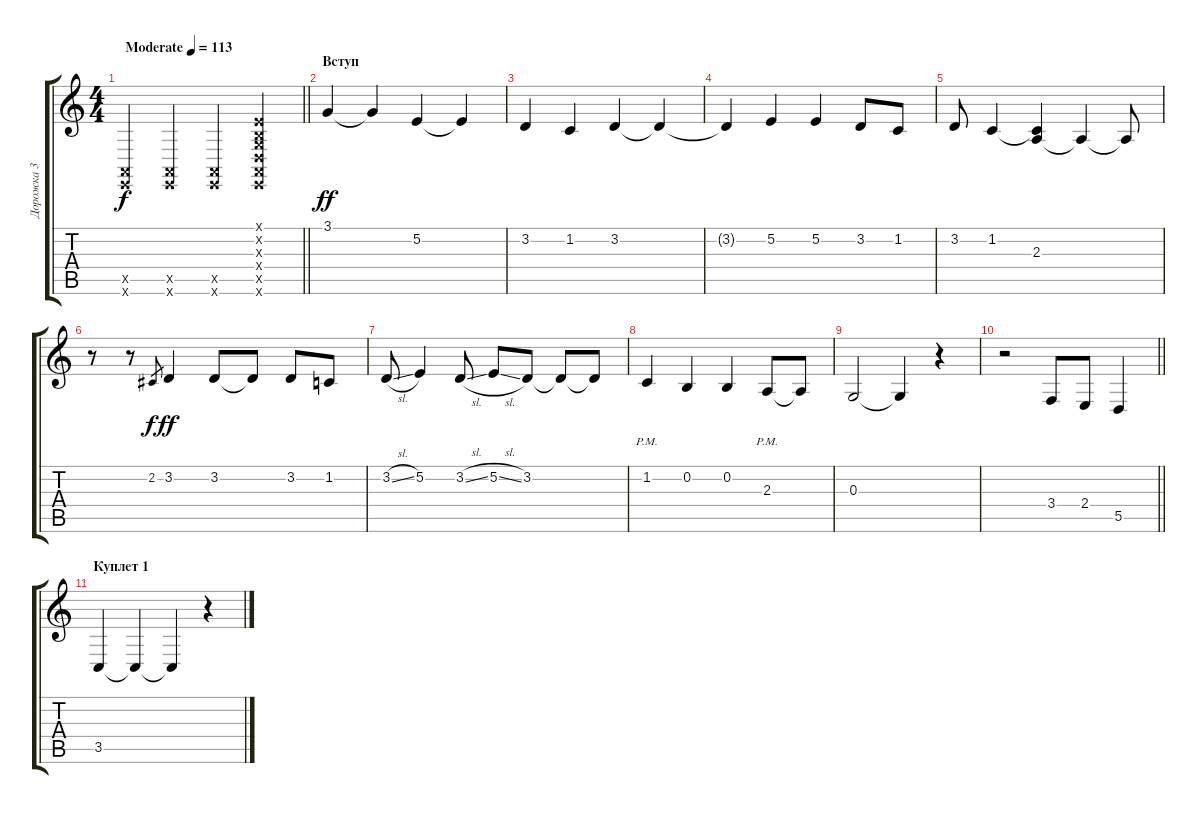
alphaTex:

\track ("Дорожка 3" "Дорожка 3") {instrument violin}
\staff {score tabs}
\tuning (E4 B3 G3 D3 A2 E2) {hide}
\ts (4 4)
\tempo (113 "Moderate")
\clef g2
\barLineRight lightlight
\ks c
(0.5{x} 0.6{x}).4{dy f instrument violin} (0.5{x} 0.6{x}).4 (0.5{x} 0.6{x}).4 (0.1{x} 0.2{x} 0.3{x} 0.4{x} 0.5{x} 0.6{x}).4 |
\section ("" "Вступ")
3.1.4{dy ff} 3.1{t}.4 5.2.4 5.2{t}.4 |
3.2.4 1.2.4 3.2.4 3.2{t}.4 |
3.2{t}.4 5.2.4 5.2.4 3.2.8 1.2.8 |
3.2.8 1.2.4 (1.2{t} 2.3).4 2.3{t}.4 2.3{t}.8 |
r.8 r.8 2.2.8{gr dy f} 3.2.4{dy ff} 3.2.8 3.2{t}.8 3.2.8 1.2.8 |
3.2{sl}.8 5.2.4 3.2{sl}.8 5.2{sl}.8 3.2.8 3.2{t}.8 3.2{t}.8 |
1.2{pm}.4 0.2.4 0.2.4 2.3{pm}.8 2.3{t}.8 |
0.3.2 0.3{t}.4 r.4 |
\barLineRight lightlight
r.2 3.4.8 2.4.8 5.5.4 |
\section ("" "Куплет 1")
3.5.4 3.5{t}.4 3.5{t}.4 r.4
